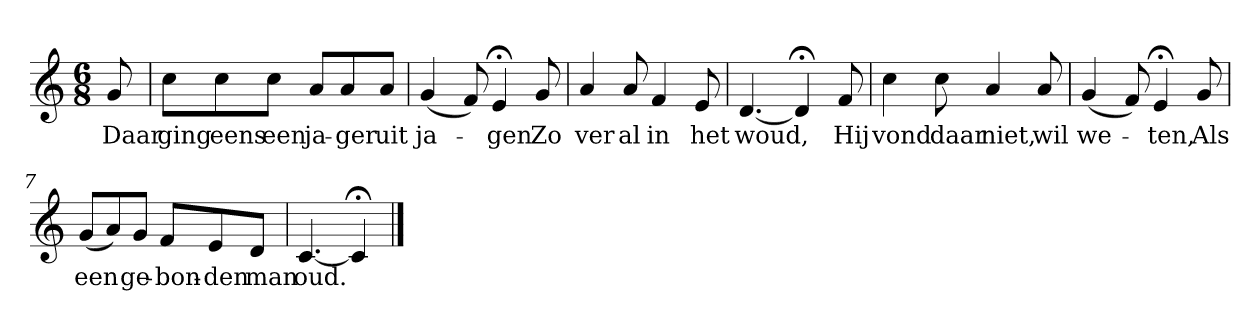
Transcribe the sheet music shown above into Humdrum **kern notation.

**kern	**text
*part1	*part1
*staff1	*staff1
*k[]	*
*C:	*
*M6/8	*
*MM120	*
=	=
8g	Daar
=1	=1
8ccL	ging
8cc	eens
8ccJ	een
8aL	ja-
8a	-ger
8aJ	uit
=2	=2
(4g	ja-
8f)	.
4e;<	-gen
8g	Zo
=3	=3
4a	ver
8a	al
4f	in
8e	het
=4	=4
[4.d	woud,
4d;<]	.
8f	Hij
=5	=5
4cc	vond
8cc	daar
4a	niet,
8a	wil
=6	=6
(4g	we-
8f)	.
4e;<	-ten,
8g	Als
=7	=7
(8gL	een
8a)	.
8gJ	ge-
8fL	-bon-
8e	-den
8dJ	man
=8	=8
[4.c	oud.
4c;<]	.
==	==
*-	*-
